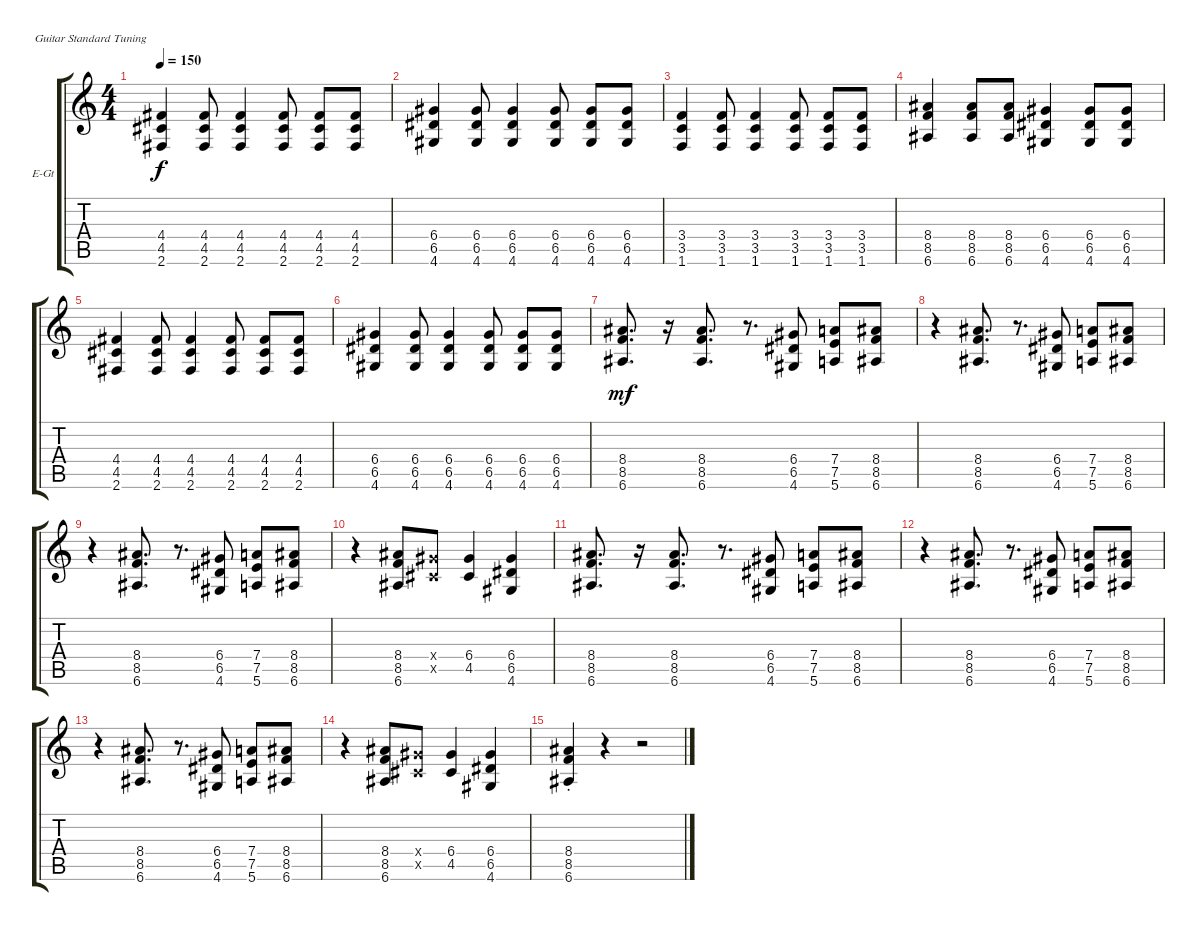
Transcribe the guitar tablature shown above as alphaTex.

\defaultSystemsLayout 4
\bracketExtendMode groupsimilarinstruments
\firstSystemTrackNameOrientation horizontal
\otherSystemsTrackNameOrientation horizontal
\track ("Electric Guitar" "E-Gt") {instrument overdrivenguitar}
\staff {score tabs}
\tuning (E4 B3 G3 D3 A2 E2)
\ts (4 4)
\tempo 150
\clef g2
\scale
0.333333
\ks c
(2.6 4.5 4.4).4{dy f} (2.6 4.5 4.4).8 (2.6 4.5 4.4).4 (2.6 4.5 4.4).8 (2.6 4.5 4.4).8 (2.6 4.5 4.4).8 |
\scale
0.333333 (4.6 6.5 6.4).4 (4.6 6.5 6.4).8 (4.6 6.5 6.4).4 (4.6 6.5 6.4).8 (4.6 6.5 6.4).8 (4.6 6.5 6.4).8 |
\scale
0.333333 (1.6 3.5 3.4).4 (1.6 3.5 3.4).8 (1.6 3.5 3.4).4 (1.6 3.5 3.4).8 (1.6 3.5 3.4).8 (1.6 3.5 3.4).8 |
\scale
0.333333 (6.6 8.5 8.4).4 (6.6 8.5 8.4).8 (6.6 8.5 8.4).8 (4.6 6.5 6.4).4 (4.6 6.5 6.4).8 (4.6 6.5 6.4).8 |
\scale
0.333333 (2.6 4.5 4.4).4 (2.6 4.5 4.4).8 (2.6 4.5 4.4).4 (2.6 4.5 4.4).8 (2.6 4.5 4.4).8 (2.6 4.5 4.4).8 |
\scale
0.333333 (4.6 6.5 6.4).4 (4.6 6.5 6.4).8 (4.6 6.5 6.4).4 (4.6 6.5 6.4).8 (4.6 6.5 6.4).8 (4.6 6.5 6.4).8 |
\scale
0.333333 (6.6 8.5 8.4).8{d dy mf} r.16 (6.6 8.5 8.4).8{d} r.8{d} (4.6 6.5 6.4).8 (5.6 7.5 7.4).8 (6.6 8.5 8.4).8 |
\scale
0.333333 r.4 (6.6 8.5 8.4).8{d} r.8{d} (4.6 6.5 6.4).8 (5.6 7.5 7.4).8 (6.6 8.5 8.4).8 |
\scale
0.333333 r.4 (6.6 8.5 8.4).8{d} r.8{d} (4.6 6.5 6.4).8 (5.6 7.5 7.4).8 (6.6 8.5 8.4).8 |
\scale
0.333333 r.4 (6.6 8.5 8.4).8 (6.4{x} 4.5{x}).8 (4.5 6.4).4 (4.6 6.5 6.4).4 |
\scale
0.333333 (6.6 8.5 8.4).8{d} r.16 (6.6 8.5 8.4).8{d} r.8{d} (4.6 6.5 6.4).8 (5.6 7.5 7.4).8 (6.6 8.5 8.4).8 |
\scale
0.333333 r.4 (6.6 8.5 8.4).8{d} r.8{d} (4.6 6.5 6.4).8 (5.6 7.5 7.4).8 (6.6 8.5 8.4).8 |
\scale
0.333333 r.4 (6.6 8.5 8.4).8{d} r.8{d} (4.6 6.5 6.4).8 (5.6 7.5 7.4).8 (6.6 8.5 8.4).8 |
\scale
0.333333 r.4 (6.6 8.5 8.4).8 (6.4{x} 4.5{x}).8 (4.5 6.4).4 (4.6 6.5 6.4).4 |
\scale
0.333333 (6.6{st} 8.5{st} 8.4{st}).4 r.4 r.2 |
\scale
0.333333
